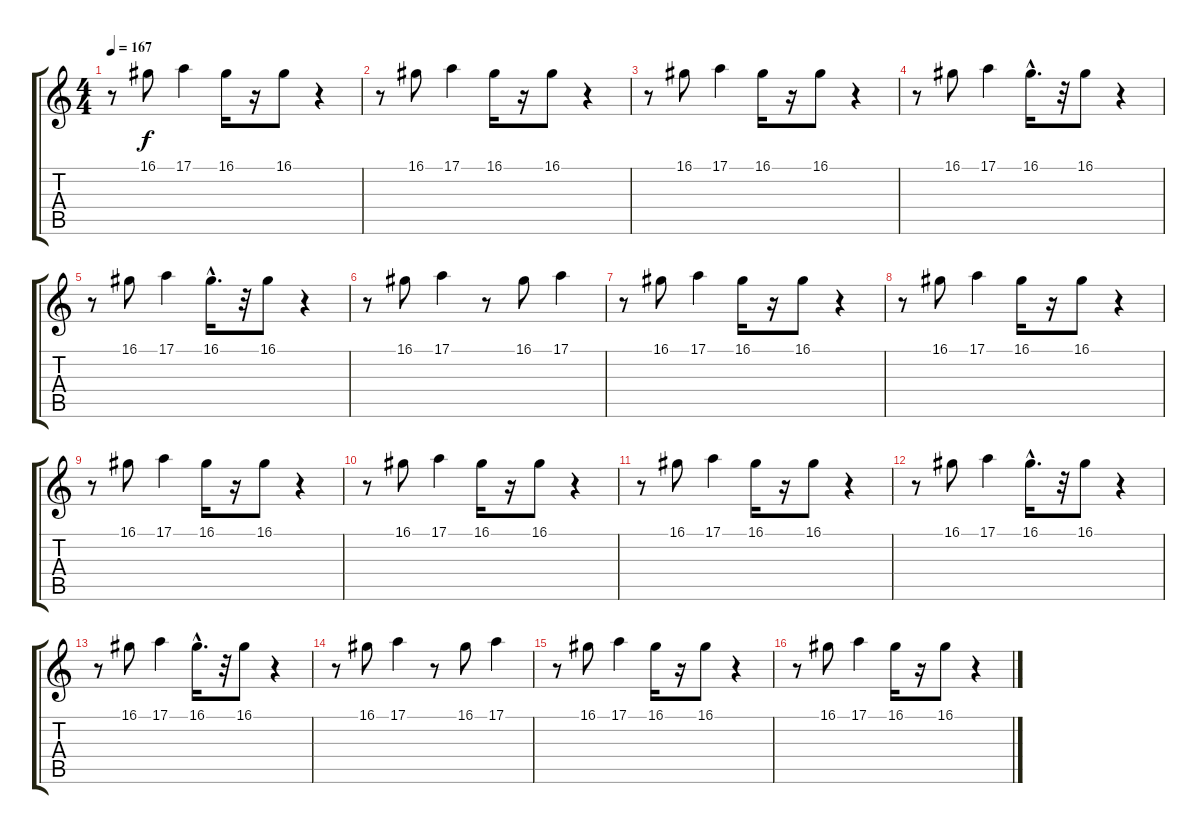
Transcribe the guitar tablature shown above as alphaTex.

\track "" {instrument acousticgrandpiano}
\staff {score tabs}
\tuning (E4 B3 G3 D3 A2 E2) {hide}
\ts (4 4)
\tempo 167
\clef g2
\ks c
r.8{dy f instrument acousticgrandpiano} 16.1.8 17.1.4 16.1.16 r.16 16.1.8 r.4 |
r.8 16.1.8 17.1.4 16.1.16 r.16 16.1.8 r.4 |
r.8 16.1.8 17.1.4 16.1.16 r.16 16.1.8 r.4 |
r.8 16.1.8 17.1.4 16.1{hac}.16{d} r.32 16.1.8 r.4 |
r.8 16.1.8 17.1.4 16.1{hac}.16{d} r.32 16.1.8 r.4 |
r.8 16.1.8 17.1.4 r.8 16.1.8 17.1.4 |
r.8 16.1.8 17.1.4 16.1.16 r.16 16.1.8 r.4 |
r.8 16.1.8 17.1.4 16.1.16 r.16 16.1.8 r.4 |
r.8 16.1.8 17.1.4 16.1.16 r.16 16.1.8 r.4 |
r.8 16.1.8 17.1.4 16.1.16 r.16 16.1.8 r.4 |
r.8 16.1.8 17.1.4 16.1.16 r.16 16.1.8 r.4 |
r.8 16.1.8 17.1.4 16.1{hac}.16{d} r.32 16.1.8 r.4 |
r.8 16.1.8 17.1.4 16.1{hac}.16{d} r.32 16.1.8 r.4 |
r.8 16.1.8 17.1.4 r.8 16.1.8 17.1.4 |
r.8 16.1.8{balance 8} 17.1.4 16.1.16 r.16 16.1.8 r.4 |
r.8 16.1.8 17.1.4 16.1.16 r.16 16.1.8 r.4
